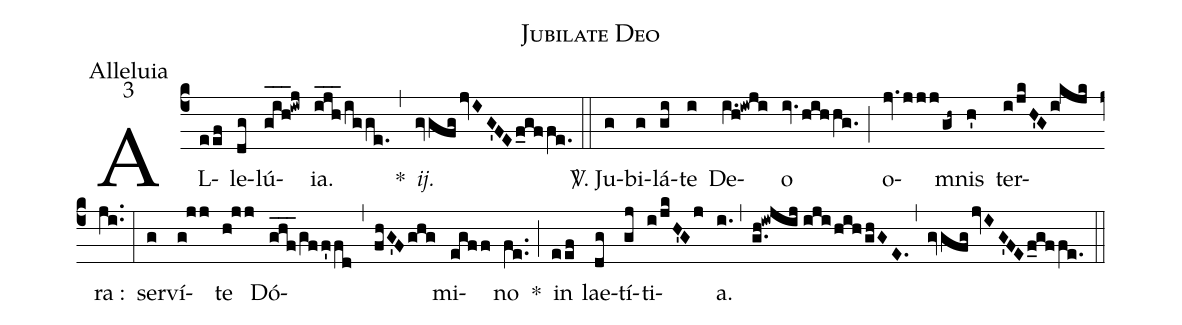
name:Jubilate Deo;
office-part:Alleluia;
mode:3;
%%
(c4) AL(eef)le(dg)lú(g_[oh:h]i_[oh:h]h_[oh:h]!iwj){ia}.(ijh___/igge.) <clear>*(,) <i>ij.</i>(gvgfgjvIG'FEf_gffe.) (::) <sp>V/</sp>. Ju(g)bi(g)lá(gi)te(i) De(i.h!iwji)o(iv.hihhg.) (;) o(jv.jjj/gh~)mnis(h') ter(i/jkH'Gi!kjk)ra :(ji..) (:) ser(g)ví(g!jj)te(h!jj) Dó(ghf___/gf/!f'fd)(,)(fhG'Fghg)mi(egff)no(fe..) *(;) in(eef) lae(dg)tí(gj)ti(i/jkH'Gj)a.(i.) (,) (g.h!iwjij//ijihihghGE.) (,) (gvgfgjvIG'FEf_gffe.) (::)
